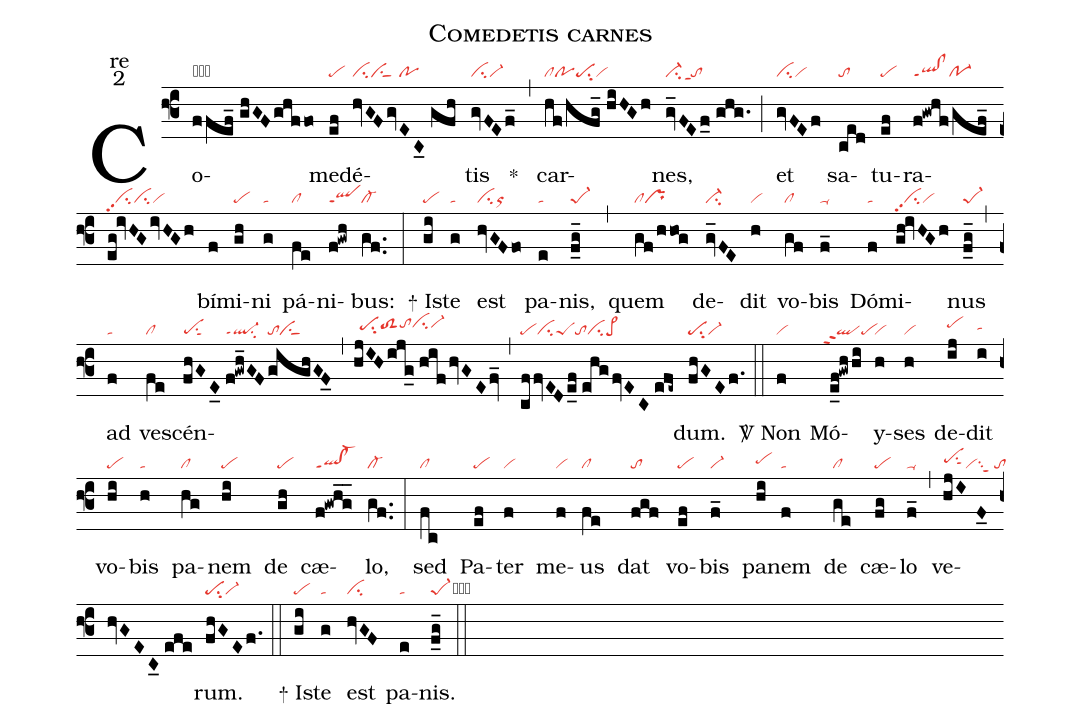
name:Comedetis carnes;
office-part:re;
mode:2;
nabc-lines:1;
%%
(f3) Co(ffef_//ghGFghffo|obvipo//pesu2toor)me(ef|pe)dé(hvGFgvEC_0//gfh|ciciS//po)tis(gvFEf_|civi-) <sp>*</sp>(,) car(hf/hfg_//hiHGh|clpopesu2vi)nes,(gv_FEf_0//ghg.|ci-toppt1) (;) et(gvFEf|civi) sa(ced|to)tu(ef|pe)ra(f!gwhf/gef_|ql!clppt1po-1|//eg!ivHGivHGh|cipp2civi)bí(f)mi(gh|pe)ni(g|ta) pá(fe|cl)ni(f!gwh|qlppt1)bus:(gf..|cl-) (:)

<sp>+</sp> I(gi|pe)ste(g|ta) est(hvGFfo|cior) pa(e|ta)nis,(f_g_|pe-1) (,) quem(gf/hhog|clpr) de(gv_FE|ci-)dit(h|vi) vo(gf|cl)bis(f_|ta-) Dó(f|ta)mi(gh!ivHGh|cipp2vi)nus(f_g_|pe-1) (,) ad(f|ta) ves(fe|cl)cén(fhGE_0|pesu1sut1|//f!gwh_GF|ql-ppt1su2|gighGF_0|tovisu1sut1)(,)(hjIHijg_//hifhvGEfv_|//pehhsu2toS2hhtohicihivi-hi)(,)(cffvEDe_f//ehgfvEC//efe~|pecipeStocipe>)dum.(fhGEf.|pesu2vi-) (::)

<sp>V/</sp> Non(f|vi) Mó(e_f!gwh/hi|``qlppt2pe)y(h|vi)ses(h|vi) de(ij|pehi)dit(i|tahh) vo(hi|pe)bis(h|ta) pa(hg|cl)nem(hi|pe) de(gh|pe) cæ(f!gwhg__|ql!cl-ppt1)lo,(gf..|cl-) (:) sed(fc|cl) Pa(ef|pe)ter(f|vi) me(f|vi)us(fe|cl) dat(fgf|to) vo(ef|pe)bis(f_|vi-) pa(hi|pehh)nem(f|ta) de(ge|cl) cæ(fg|pe)lo(f_|ta-) (,) ve(hjIF_0//hvGEC_0//efe|pehhsu1sut1visu2sut1/to)rum.(fhGEf.|pesu2vi-) (::)

<sp>+</sp> I(gi|pe)ste(g|ta) est(hvGF|ci) pa(e|ta)nis.(f_g_|pe-1cb) (::)
